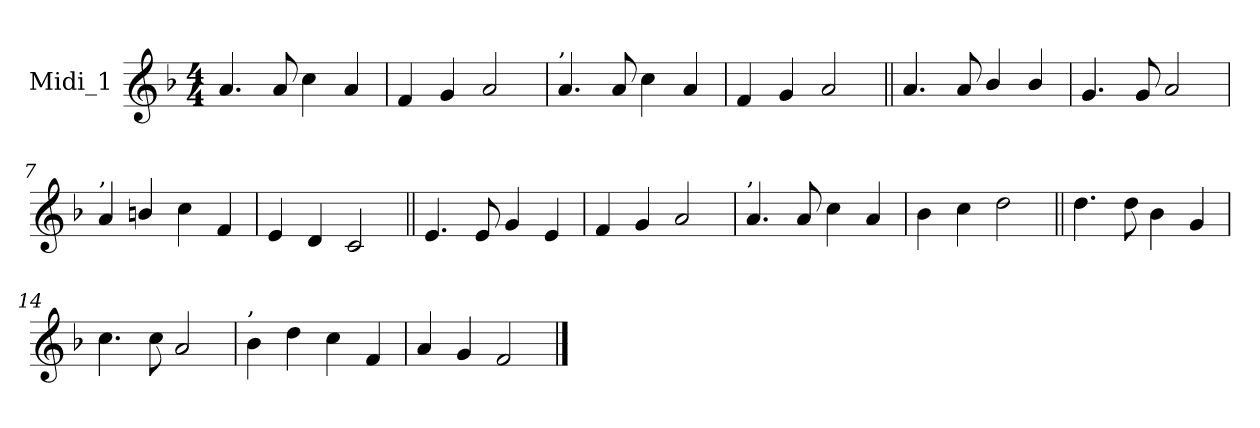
**kern
*part1
*staff1
*I"Midi_1
*clefG2
*k[b-]
*F:
*M4/4
=1
4.a
8a
4cc
4a
=2
4f
4g
2a
=3
!LO:TX:a:t=,
4.a
8a
4cc
4a
=4
4f
4g
2a
!!LO:LB:g=z
=5||
4.a
8a
4b-/
4b-/
=6
4.g/
8g/
2a/
=7
!LO:TX:a:t=,
4a/
4bn/
4cc
4f
=8
4e
4d
2c
!!LO:LB:g=z
=9||
4.e
8e
4g
4e
=10
4f
4g
2a
=11
!LO:TX:a:t=,
4.a
8a
4cc
4a
=12
4b-
4cc
2dd
!!LO:LB:g=z
=13||
4.dd
8dd
4b-
4g
=14
4.cc
8cc
2a
=15
!LO:TX:a:t=,
4b-
4dd
4cc
4f
=16
4a
4g
2f
==
*-
